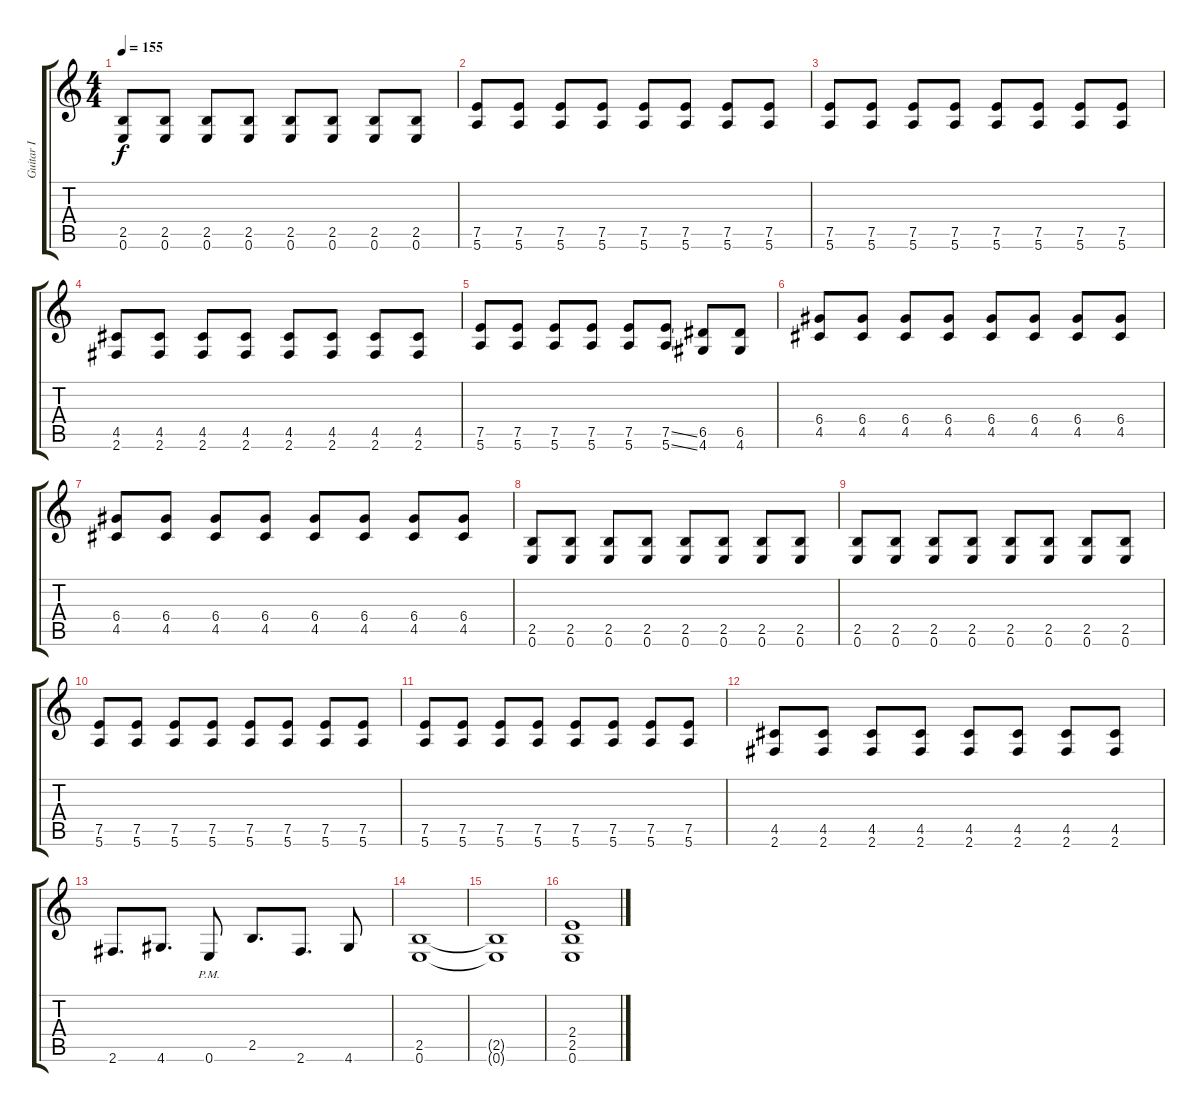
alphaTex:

\track ("Guitar I" "Guitar I") {instrument overdrivenguitar}
\staff {score tabs}
\tuning (E4 B3 G3 D3 A2 E2) {hide}
\ts (4 4)
\tempo 155
\clef g2
\ks c
(2.5 0.6).8{dy f} (2.5 0.6).8 (2.5 0.6).8 (2.5 0.6).8 (2.5 0.6).8 (2.5 0.6).8 (2.5 0.6).8 (2.5 0.6).8 |
(7.5 5.6).8 (7.5 5.6).8 (7.5 5.6).8 (7.5 5.6).8 (7.5 5.6).8 (7.5 5.6).8 (7.5 5.6).8 (7.5 5.6).8 |
(7.5 5.6).8 (7.5 5.6).8 (7.5 5.6).8 (7.5 5.6).8 (7.5 5.6).8 (7.5 5.6).8 (7.5 5.6).8 (7.5 5.6).8 |
(4.5 2.6).8 (4.5 2.6).8 (4.5 2.6).8 (4.5 2.6).8 (4.5 2.6).8 (4.5 2.6).8 (4.5 2.6).8 (4.5 2.6).8 |
(7.5 5.6).8 (7.5 5.6).8 (7.5 5.6).8 (7.5 5.6).8 (7.5 5.6).8 (7.5{ss} 5.6{ss}).8 (6.5 4.6).8 (6.5 4.6).8 |
(6.4 4.5).8 (6.4 4.5).8 (6.4 4.5).8 (6.4 4.5).8 (6.4 4.5).8 (6.4 4.5).8 (6.4 4.5).8 (6.4 4.5).8 |
(6.4 4.5).8 (6.4 4.5).8 (6.4 4.5).8 (6.4 4.5).8 (6.4 4.5).8 (6.4 4.5).8 (6.4 4.5).8 (6.4 4.5).8 |
(2.5 0.6).8 (2.5 0.6).8 (2.5 0.6).8 (2.5 0.6).8 (2.5 0.6).8 (2.5 0.6).8 (2.5 0.6).8 (2.5 0.6).8 |
(2.5 0.6).8 (2.5 0.6).8 (2.5 0.6).8 (2.5 0.6).8 (2.5 0.6).8 (2.5 0.6).8 (2.5 0.6).8 (2.5 0.6).8 |
(7.5 5.6).8 (7.5 5.6).8 (7.5 5.6).8 (7.5 5.6).8 (7.5 5.6).8 (7.5 5.6).8 (7.5 5.6).8 (7.5 5.6).8 |
(7.5 5.6).8 (7.5 5.6).8 (7.5 5.6).8 (7.5 5.6).8 (7.5 5.6).8 (7.5 5.6).8 (7.5 5.6).8 (7.5 5.6).8 |
(4.5 2.6).8 (4.5 2.6).8 (4.5 2.6).8 (4.5 2.6).8 (4.5 2.6).8 (4.5 2.6).8 (4.5 2.6).8 (4.5 2.6).8 |
2.6.8{d} 4.6.8{d} 0.6{pm}.8 2.5.8{d} 2.6.8{d} 4.6.8 |
(2.5 0.6).1 |
(2.5{t} 0.6{t}).1 |
(2.4 2.5 0.6).1
